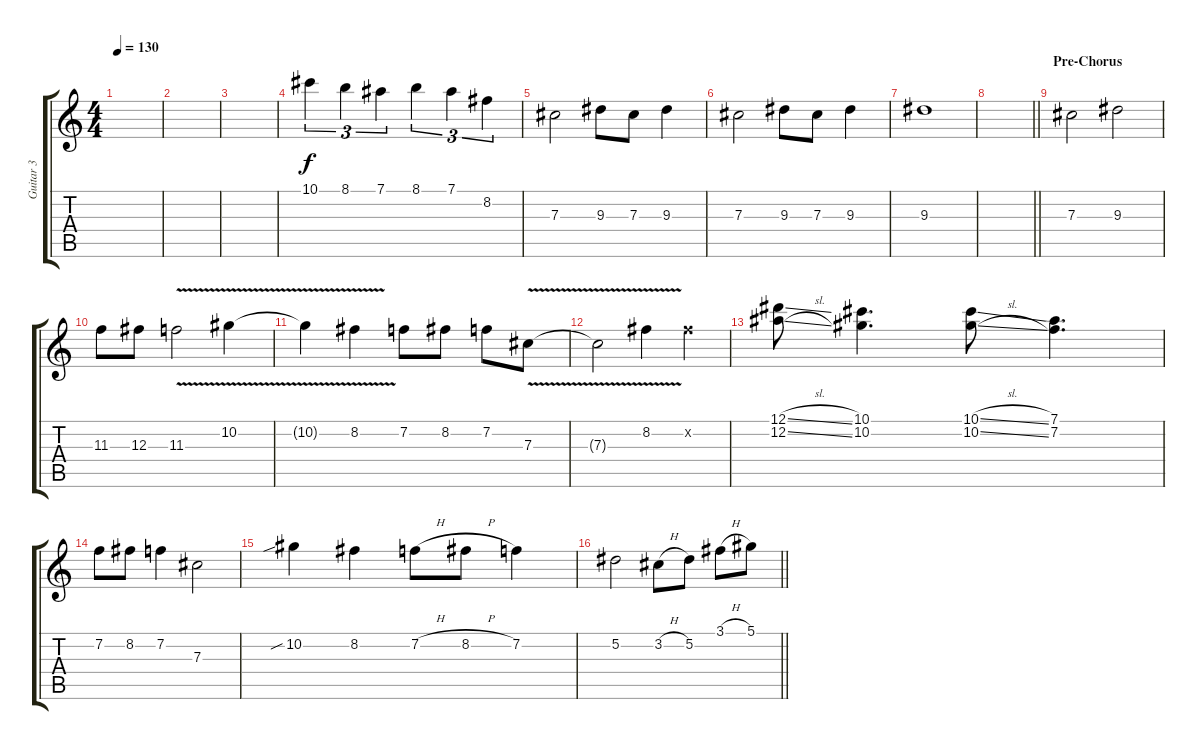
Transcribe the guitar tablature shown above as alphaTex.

\track ("Guitar 3" "Guitar 3") {instrument electricguitarjazz}
\staff {score tabs}
\tuning (Eb4 Bb3 Gb3 Db3 Ab2 Eb2) {hide}
\ts (4 4)
\tempo 130
\clef g2
\ks c
|
|
|
10.1.4{tu (3 2)} 8.1.4{tu (3 2)} 7.1.4{tu (3 2)} 8.1.4{tu (3 2)} 7.1.4{tu (3 2)} 8.2.4{tu (3 2)} |
7.3.2 9.3.8 7.3.8 9.3.4 |
7.3.2 9.3.8 7.3.8 9.3.4 |
9.3.1 |
\barLineRight lightlight
|
\section ("" "Pre-Chorus")
7.3.2 9.3.2 |
11.3.8 12.3.8 11.3{v}.2 10.2{v}.4 |
10.2{t}.4 8.2{v}.4 7.2.8 8.2.8 7.2.8 7.3{v}.8 |
7.3{t}.2 8.2{v}.4 8.2{x}.4 |
(12.1{sl} 12.2{sl}).8 (10.1 10.2).4{d} (10.1{sl} 10.2{sl}).8 (7.1 7.2).4{d} |
7.2.8 8.2.8 7.2.4 7.3.2 |
10.2{sib}.4 8.2.4 7.2{h}.8 8.2{h}.8 7.2.4 |
\barLineRight lightlight
5.2.2 3.2{h}.8 5.2.8 3.1{h}.8 5.1.8
